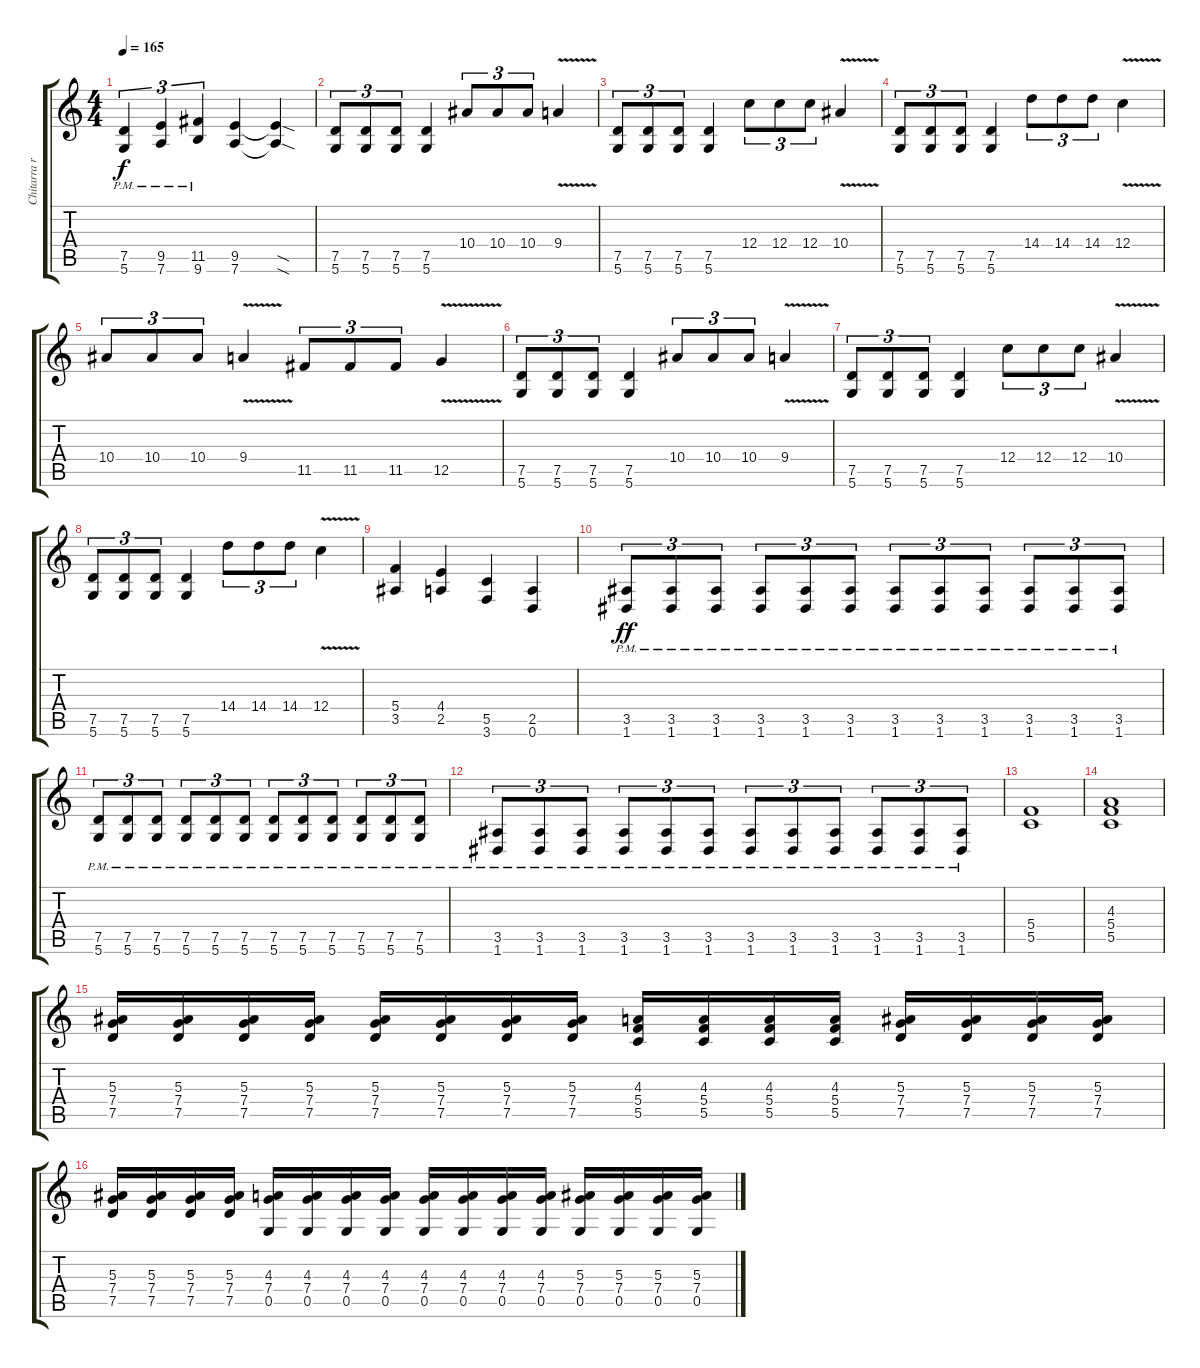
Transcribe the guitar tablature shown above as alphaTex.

\track ("Chitarra ritmica 1" "Chitarra r") {instrument distortionguitar}
\staff {score tabs}
\tuning (D4 A3 F3 C3 G2 D2) {hide}
\ts (4 4)
\tempo 165
\clef g2
\ks c
(7.5{pm} 5.6{pm}).4{tu (3 2) dy f} (9.5{pm} 7.6{pm}).4{tu (3 2)} (11.5{pm} 9.6{pm}).4{tu (3 2)} (9.5 7.6).4 (9.5{sod t} 7.6{sod t}).4 |
(7.5 5.6).8{tu (3 2)} (7.5 5.6).8{tu (3 2)} (7.5 5.6).8{tu (3 2)} (7.5 5.6).4 10.4.8{tu (3 2)} 10.4.8{tu (3 2)} 10.4.8{tu (3 2)} 9.4{v}.4 |
(7.5 5.6).8{tu (3 2)} (7.5 5.6).8{tu (3 2)} (7.5 5.6).8{tu (3 2)} (7.5 5.6).4 12.4.8{tu (3 2)} 12.4.8{tu (3 2)} 12.4.8{tu (3 2)} 10.4{v}.4 |
(7.5 5.6).8{tu (3 2)} (7.5 5.6).8{tu (3 2)} (7.5 5.6).8{tu (3 2)} (7.5 5.6).4 14.4.8{tu (3 2)} 14.4.8{tu (3 2)} 14.4.8{tu (3 2)} 12.4{v}.4 |
10.4.8{tu (3 2)} 10.4.8{tu (3 2)} 10.4.8{tu (3 2)} 9.4{v}.4 11.5.8{tu (3 2)} 11.5.8{tu (3 2)} 11.5.8{tu (3 2)} 12.5{v}.4 |
(7.5 5.6).8{tu (3 2)} (7.5 5.6).8{tu (3 2)} (7.5 5.6).8{tu (3 2)} (7.5 5.6).4 10.4.8{tu (3 2)} 10.4.8{tu (3 2)} 10.4.8{tu (3 2)} 9.4{v}.4 |
(7.5 5.6).8{tu (3 2)} (7.5 5.6).8{tu (3 2)} (7.5 5.6).8{tu (3 2)} (7.5 5.6).4 12.4.8{tu (3 2)} 12.4.8{tu (3 2)} 12.4.8{tu (3 2)} 10.4{v}.4 |
(7.5 5.6).8{tu (3 2)} (7.5 5.6).8{tu (3 2)} (7.5 5.6).8{tu (3 2)} (7.5 5.6).4 14.4.8{tu (3 2)} 14.4.8{tu (3 2)} 14.4.8{tu (3 2)} 12.4{v}.4 |
(5.4 3.5).4 (4.4 2.5).4 (5.5 3.6).4 (2.5 0.6).4 |
(3.5{pm} 1.6{pm}).8{tu (3 2) dy ff} (3.5{pm} 1.6{pm}).8{tu (3 2)} (3.5{pm} 1.6{pm}).8{tu (3 2)} (3.5{pm} 1.6{pm}).8{tu (3 2)} (3.5{pm} 1.6{pm}).8{tu (3 2)} (3.5{pm} 1.6{pm}).8{tu (3 2)} (3.5{pm} 1.6{pm}).8{tu (3 2)} (3.5{pm} 1.6{pm}).8{tu (3 2)} (3.5{pm} 1.6{pm}).8{tu (3 2)} (3.5{pm} 1.6{pm}).8{tu (3 2)} (3.5{pm} 1.6{pm}).8{tu (3 2)} (3.5{pm} 1.6{pm}).8{tu (3 2)} |
(7.5{pm} 5.6{pm}).8{tu (3 2)} (7.5{pm} 5.6{pm}).8{tu (3 2)} (7.5{pm} 5.6{pm}).8{tu (3 2)} (7.5{pm} 5.6{pm}).8{tu (3 2)} (7.5{pm} 5.6{pm}).8{tu (3 2)} (7.5{pm} 5.6{pm}).8{tu (3 2)} (7.5{pm} 5.6{pm}).8{tu (3 2)} (7.5{pm} 5.6{pm}).8{tu (3 2)} (7.5{pm} 5.6{pm}).8{tu (3 2)} (7.5{pm} 5.6{pm}).8{tu (3 2)} (7.5{pm} 5.6{pm}).8{tu (3 2)} (7.5{pm} 5.6{pm}).8{tu (3 2)} |
(3.5{pm} 1.6{pm}).8{tu (3 2)} (3.5{pm} 1.6{pm}).8{tu (3 2)} (3.5{pm} 1.6{pm}).8{tu (3 2)} (3.5{pm} 1.6{pm}).8{tu (3 2)} (3.5{pm} 1.6{pm}).8{tu (3 2)} (3.5{pm} 1.6{pm}).8{tu (3 2)} (3.5{pm} 1.6{pm}).8{tu (3 2)} (3.5{pm} 1.6{pm}).8{tu (3 2)} (3.5{pm} 1.6{pm}).8{tu (3 2)} (3.5{pm} 1.6{pm}).8{tu (3 2)} (3.5{pm} 1.6{pm}).8{tu (3 2)} (3.5{pm} 1.6{pm}).8{tu (3 2)} |
(5.4 5.5).1 |
(4.3 5.4 5.5).1 |
(5.3 7.4 7.5).16 (5.3 7.4 7.5).16 (5.3 7.4 7.5).16 (5.3 7.4 7.5).16 (5.3 7.4 7.5).16 (5.3 7.4 7.5).16 (5.3 7.4 7.5).16 (5.3 7.4 7.5).16 (4.3 5.4 5.5).16 (4.3 5.4 5.5).16 (4.3 5.4 5.5).16 (4.3 5.4 5.5).16 (5.3 7.4 7.5).16 (5.3 7.4 7.5).16 (5.3 7.4 7.5).16 (5.3 7.4 7.5).16 |
(5.3 7.4 7.5).16 (5.3 7.4 7.5).16 (5.3 7.4 7.5).16 (5.3 7.4 7.5).16 (4.3 7.4 0.5).16 (4.3 7.4 0.5).16 (4.3 7.4 0.5).16 (4.3 7.4 0.5).16 (4.3 7.4 0.5).16 (4.3 7.4 0.5).16 (4.3 7.4 0.5).16 (4.3 7.4 0.5).16 (5.3 7.4 0.5).16 (5.3 7.4 0.5).16 (5.3 7.4 0.5).16 (5.3 7.4 0.5).16
